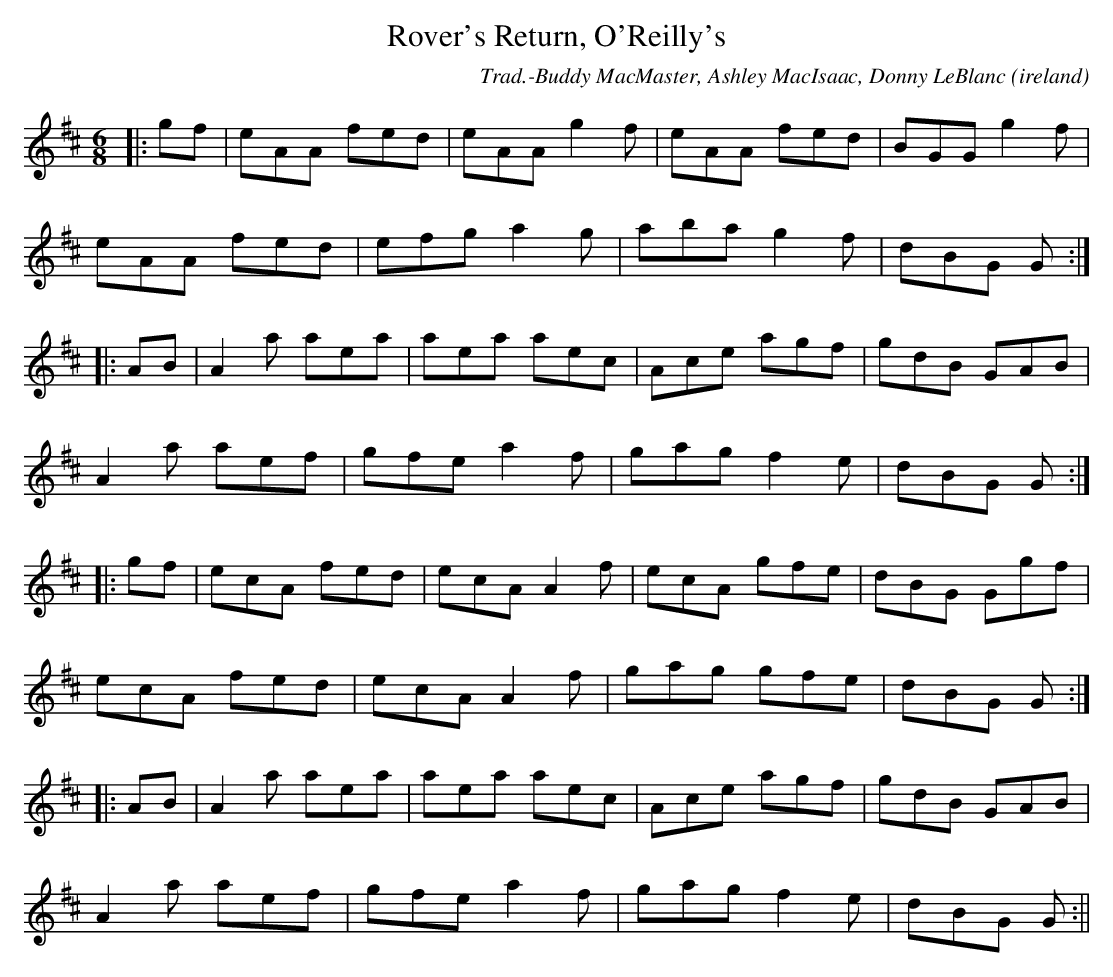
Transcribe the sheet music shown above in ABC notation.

X:1
T:Rover's Return, O'Reilly's
O:ireland
C:Trad.-Buddy MacMaster, Ashley MacIsaac, Donny LeBlanc
M:6/8
L:1/8
K:D
|:gf|eAA fed|eAA g2f|eAA fed|BGG g2f|
eAA fed|efg a2g|aba g2f|dBG G:|
|:AB|A2a aea|aea aec|Ace agf|gdB GAB|
A2a aef|gfe a2f|gag f2e|dBG G:|
|:gf|ecA fed|ecA A2f|ecA gfe|dBG Ggf|
ecA fed|ecA A2f|gag gfe|dBG G:|
|:AB|A2a aea|aea aec|Ace agf|gdB GAB|
A2a aef|gfe a2f|gag f2e|dBG G:||
